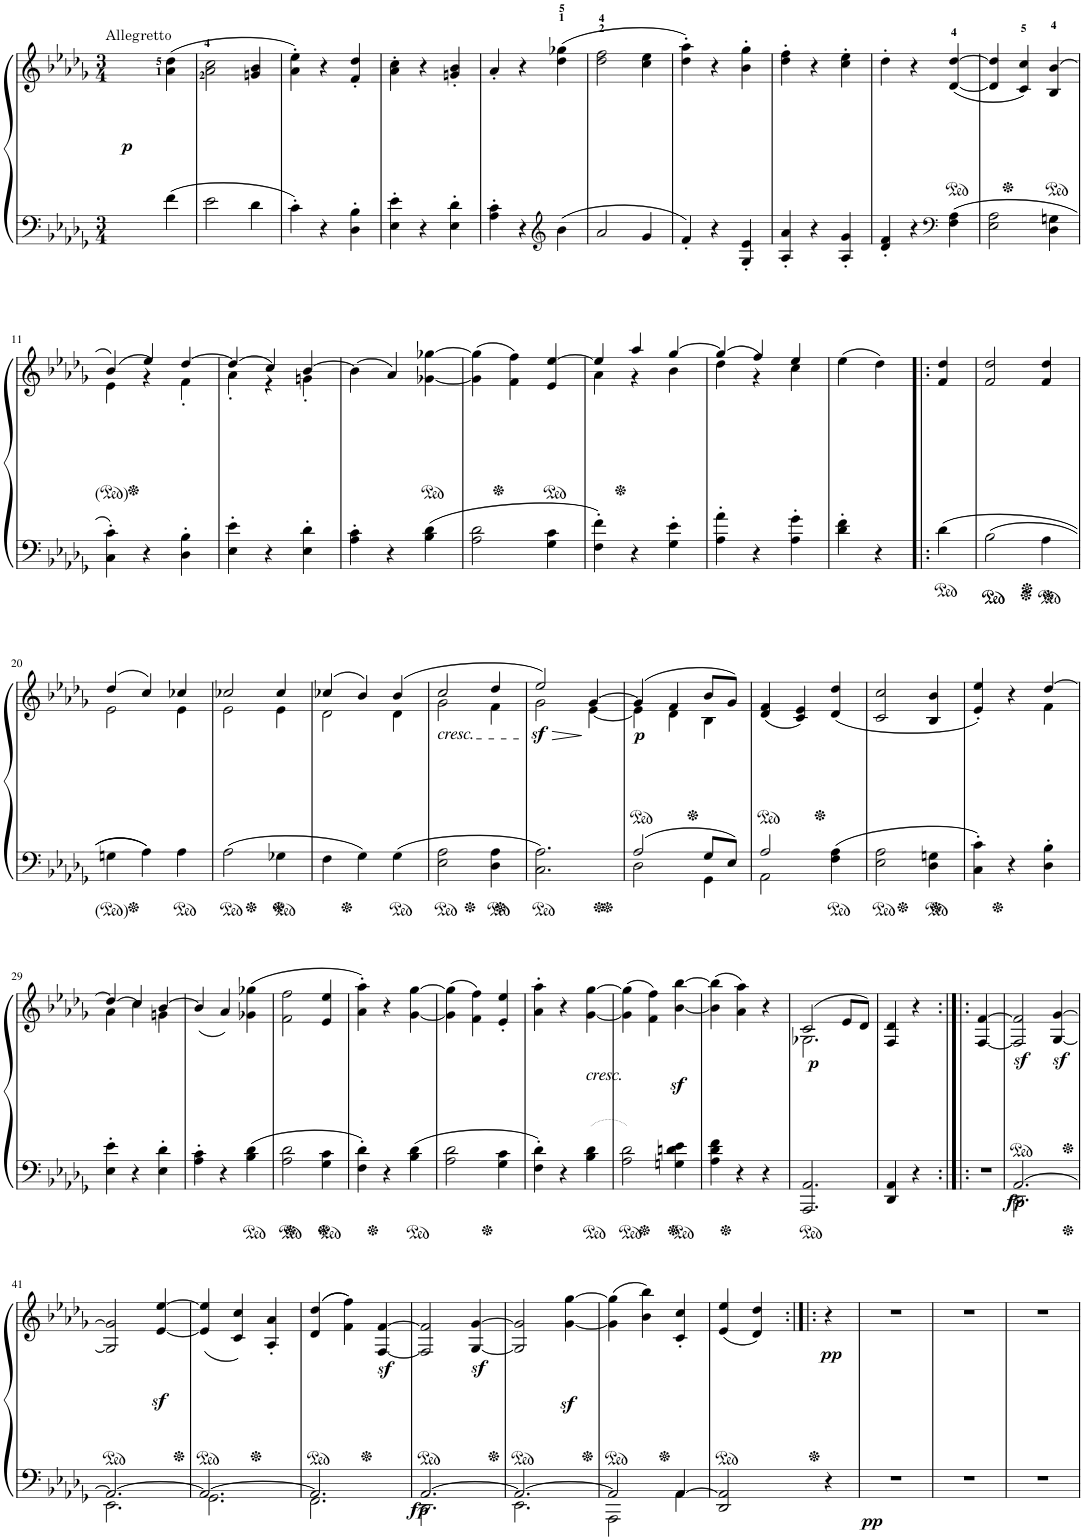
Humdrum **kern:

**kern	**kern	**dynam
*part1	*part1	*part1
*staff2	*staff1	*staff1/2
*I"Piano	*	*
*I'Pno.	*	*
*clefF4	*clefG2	*
*k[b-e-a-d-g-]	*k[b-e-a-d-g-]	*
*M3/4	*M3/4	*
=1	=1	=1
!	!	!LO:DY:b
2ryy	2ryy	p
!	!LO:TX:a:t=Allegretto	!
4f\	(4a-\ 4dd-\	.
=2	=2	=2
2e-\	2a-\ 2cc\	.
4d-\	4gn/ 4b-/	.
=3	=3	=3
4c'\	4a-\' 4ee-\')	.
4r	4r	.
4D-\' 4B-\'	4f/' 4dd-/'	.
=4	=4	=4
4E-\' 4e-\'	4a-\' 4cc\'	.
4r	4r	.
4E-\' 4d-\'	4gn/' 4b-/'	.
=5	=5	=5
4A-\' 4c\'	4a-'/	.
4r	4r	.
*clefG2	*	*
4b-\	(4dd-\ 4gg-X\	.
=6	=6	=6
2a-/	2dd-\ 2ff\	.
4g-/	4cc\ 4ee-\	.
=7	=7	=7
4f'/	4dd-\' 4aa-\')	.
4r	4r	.
4G-/' 4e-/'	4b-\' 4gg-\'	.
=8	=8	=8
4A-/' 4a-/'	4dd-\' 4ff\'	.
4r	4r	.
4A-/' 4g-/'	4cc\' 4ee-\'	.
=9	=9	=9
4d-/' 4f/'	4dd-'\	.
4r	4r	.
*clefF4	*	*
*	*ped	*
4F\ 4A-\	([4d-/ [4dd-/	.
=10	=10	=10
2E-\ 2A-\	4d-/] 4dd-/]	.
*	*Xped	*
.	4c/ 4cc/)	.
*	*ped	*
4D-\ 4Gn\	(4B-/ 4b-/	.
!!LO:LB:g=z
=11	=11	=11
*	*^	*
4C\' 4c\'	(4b-/)	4e-\	.
*	*Xped	*	*
4r	4ee-/)	4r	.
4D-\' 4B-\'	[4dd-/	4f'\	.
=12	=12	=12	=12
4E-\' 4e-\'	(4dd-/]	4a-'\	.
4r	4cc/)	4r	.
4E-\' 4d-\'	[4b-/	4gn'\	.
*	*v	*v	*
=13	=13	=13
4A-\' 4c\'	(4b-\]	.
4r	4a-/)	.
*	*ped	*
4B-\ 4d-\	[4g-X\ [4gg-X\	.
=14	=14	=14
2A-\ 2d-\	(4g-\] 4gg-\]	.
*	*Xped	*
.	4f\ 4ff\)	.
*	*ped	*
4G-\ 4c\	4e-/ [4ee-/	.
=15	=15	=15
*	*^	*
4F\' 4f\'	4ee-/]	4a-\	.
*	*Xped	*	*
4r	4aa-/	4r	.
4G-\' 4e-\'	[4gg-/	4b-\	.
=16	=16	=16	=16
4A-\' 4a-\'	(4gg-/]	4dd-\	.
4r	4ff/)	4r	.
4A-\' 4g-\'	4ee-/	4cc\	.
*	*v	*v	*
=17	=17	=17
4d-\' 4f\'	(4ee-\	.
4r	4dd-\)	.
=18!|:	=18!|:	=18!|:
4d-\	4f/ 4dd-/	.
=19	=19	=19
2B-\	2f/ 2dd-/	.
4A-\	4f/ 4dd-/	.
!!LO:LB:g=z
=20	=20	=20
*	*ped	*
*	*^	*
4Gn\	(4dd-/	2e-\	.
*Xped	*	*	*
4A-\	4cc/)	.	.
4A-\	4cc-X/	4e-\	.
=21	=21	=21	=21
2A-\	2cc-X/	2e-\	.
4G-X\	4cc-/	4e-\	.
=22	=22	=22	=22
4F\	(4cc-X/	2d-\	.
4G-\	4b-/)	.	.
4G-\	(4b-/	4d-\	.
=23	=23	=23	=23
!	!LO:TX:b:i:t=cresc.	!	!
2E-\ 2A-\	2cc/	2g-\	.
4D-\ 4A-\	4dd-/	4f\	.
=24	=24	=24	=24
!	!	!	!LO:HP:b
!	!	!	!LO:DY:n=1:b
2.C\ 2.A-\	2ee-/)	2g-\	> sf
.	[4g-/	[4e-\	]
=25	=25	=25	=25
*^	*	*	*
*	*	*ped	*	*
!	!	!	!	!LO:DY:b
2A-/	2D-\	(4g-/]	4e-\]	p
.	.	4f/	4d-\	.
*	*	*Xped	*	*
8G-/L	4GG-\	8b-/L	4B-\	.
8E-/J	.	8g-/J)	.	.
*	*	*v	*v	*
=26	=26	=26	=26
*	*	*ped	*
2A-/	2AA-\	(4d-/ 4f/	.
.	.	4c/ 4e-/)	.
*	*	*Xped	*
4F\ 4A-\	4ryy	(4d-/ 4dd-/	.
*v	*v	*	*
=27	=27	=27
2E-\ 2A-\	2c/ 2cc/	.
4D-\ 4Gn\	4B-/ 4b-/	.
=28	=28	=28
*	*^	*
4C\' 4c\'	4e-/' 4ee-/')	2ryy	.
4r	4r	.	.
4D-\' 4B-\'	[4dd-/	4f\	.
!!LO:LB:g=z	!!
=29	=29	=29	=29
4E-\' 4e-\'	(4dd-/]	4a-\	.
4r	4cc/)	4cc\	.
4E-\' 4d-\'	[4b-/	4gn\	.
*	*v	*v	*
=30	=30	=30
4A-\' 4c\'	(4b-/]	.
4r	4a-/)	.
4B-\ 4d-\	(4g-X\ 4gg-X\	.
=31	=31	=31
2A-\ 2d-\	2f\ 2ff\	.
4G-\ 4c\	4e-/ 4ee-/	.
=32	=32	=32
4F\' 4d-\'	4a-\' 4aa-\')	.
4r	4r	.
4B-\ 4d-\	[4g-\ [4gg-\	.
=33	=33	=33
2A-\ 2d-\	(4g-\] 4gg-\]	.
.	4f\ 4ff\)	.
4G-\ 4c\	4e-/' 4ee-/'	.
=34	=34	=34
4F\' 4d-\'	4a-\' 4aa-\'	.
4r	4r	.
!	!LO:TX:b:i:t=cresc.	!
4B-\ 4d-\	[4g-\ [4gg-\	.
=35	=35	=35
2A-\ 2d-\	(4g-\] 4gg-\]	.
.	4f\ 4ff\)	.
4Gn\ 4dn\ 4e-\	[4b-\z< [4bb-\z<	.
=36	=36	=36
4A-\ 4d-\ 4f\	(4b-\] 4bb-\]	.
4r	4a-\ 4aa-\)	.
4r	4r	.
=37	=37	=37
*ped	*	*
*	*^	*
!	!	!	!LO:DY:b
2.AAA-/ 2.AA-/	(2c/	2.G-X\	p
.	8e-/L	.	.
.	8d-/J)	.	.
*	*v	*v	*
=38	=38	=38
4DD-/ 4AA-/	4F/ 4d-/	.
4r	4r	.
=39:|!|:	=39:|!|:	=39:|!|:
2.r	[4F/ [4f/	.
.	2ryy	.
=40	=40	=40
*^	*	*
*	*	*ped	*
!	!	!	!LO:DY:b=2
[2.AA-/	2.DD-\	2F/]z< 2f/]z<	fp
.	.	[4G-/z< [4g-/z<	.
!!LO:LB:g=z
=41	=41	=41	=41
*Xped	*	*	*
*	*	*Xped	*
*	*	*ped	*
2.AA-/_	2.EE-\	2G-/] 2g-/]	.
.	.	[4e-/z< [4ee-/z<	.
=42	=42	=42	=42
*	*	*Xped	*
*	*	*ped	*
2.AA-/_	2.GG-\	(4e-/] 4ee-/]	.
.	.	4c/ 4cc/)	.
*	*	*Xped	*
.	.	4A-/' 4a-/'	.
=43	=43	=43	=43
*	*	*ped	*
2.AA-/]	2.FF\	((4d-/ 4dd-/	.
.	.	4f\ 4ff\))	.
*	*	*Xped	*
.	.	[4F/z< [4f/z<	.
=44	=44	=44	=44
*	*	*ped	*
!	!	!	!LO:DY:b=2
[2.AA-/	2.DD-\	2F/] 2f/]	fp
.	.	[4G-/z< [4g-/z<	.
=45	=45	=45	=45
*	*	*Xped	*
*	*	*ped	*
2.AA-/_	2.EE-\	2G-/] 2g-/]	.
.	.	[4g-\z< [4gg-\z<	.
=46	=46	=46	=46
*	*	*Xped	*
*	*	*ped	*
2AA-/]	2AAA-\	(4g-\] 4gg-\]	.
.	.	4b-\ 4bb-\)	.
*	*	*Xped	*
[4AA-/	4AA-\	4c/' 4cc/'	.
*v	*v	*	*
==47	==47	==47
*	*ped	*
2DD-/ 2AA-/]	(4e-/ 4ee-/	.
.	4d-/ 4dd-/)	.
*	*Xped	*
!	!	!LO:DY:b
4r	4r	pp
=48	=48	=48
!	!	!LO:DY:b=2
2.r	2.r	pp
=49	=49	=49
2.r	2.r	.
=50	=50	=50
2.r	2.r	.
=	=	=
*-	*-	*-
